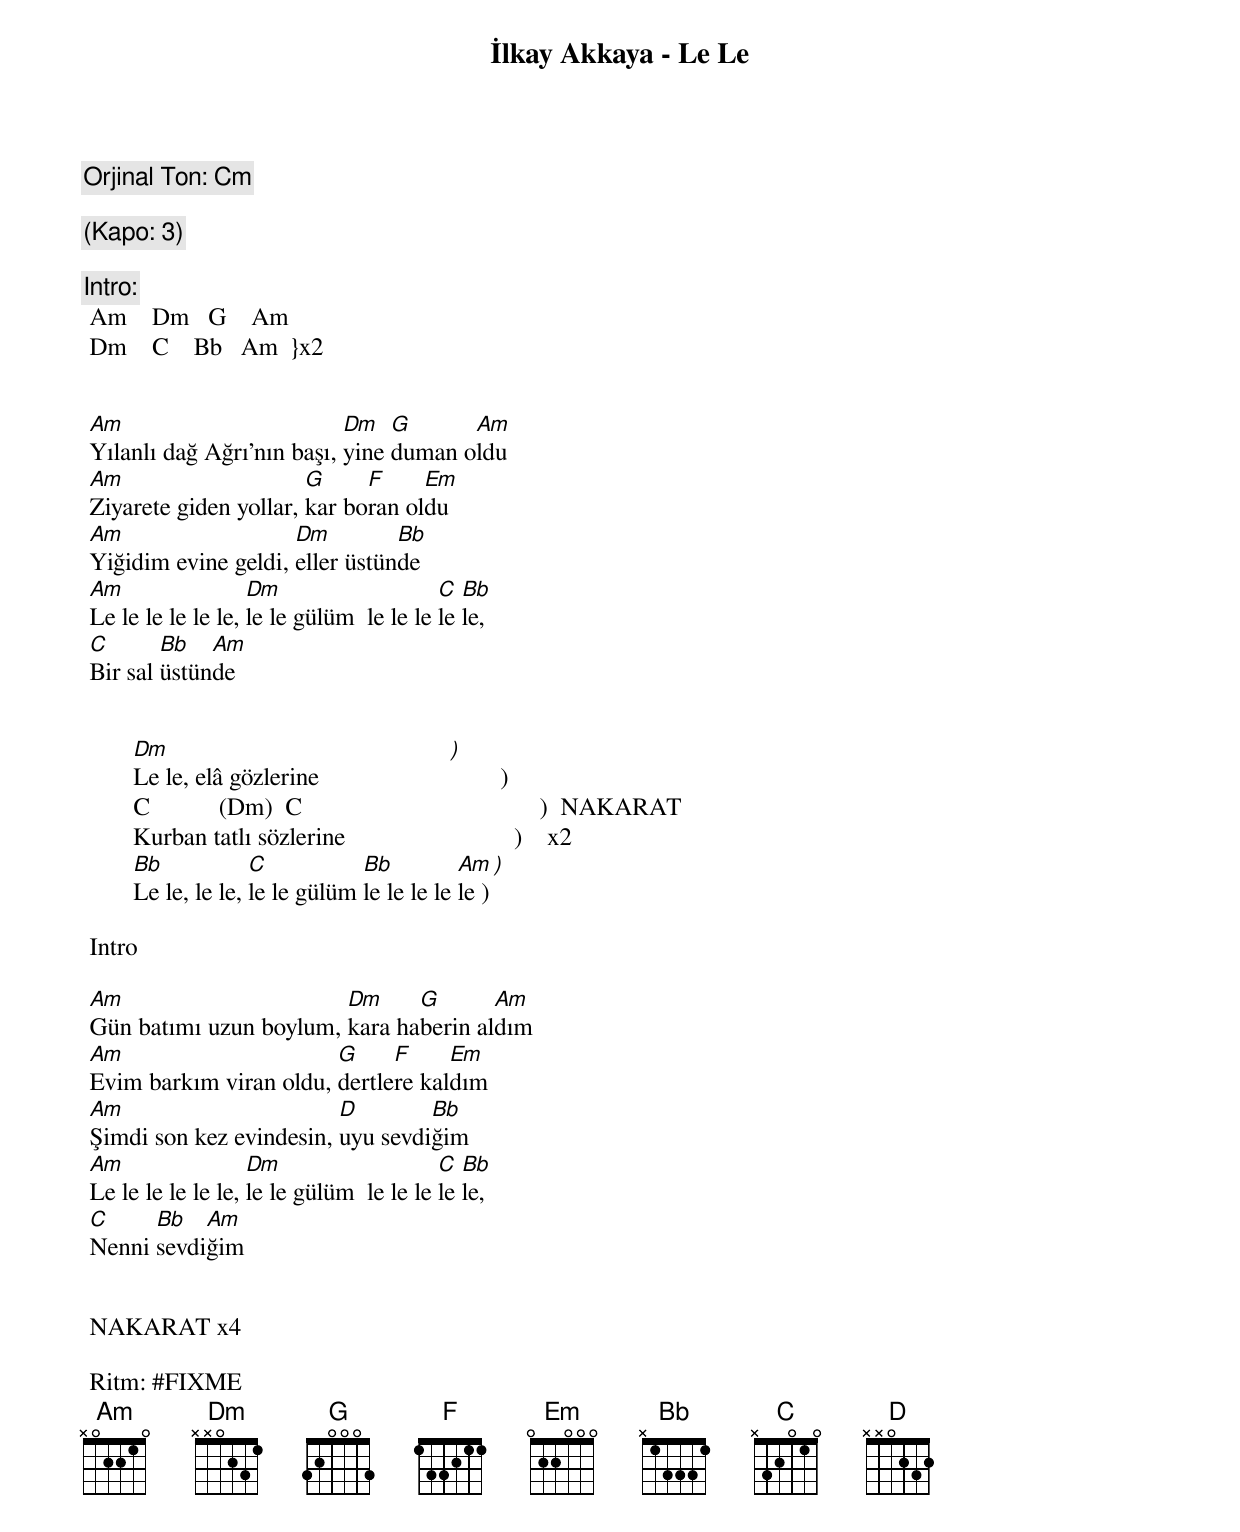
 İlkay Akkaya - Le Le

 Orjinal Ton: Cm

 (Kapo: 3)

 Intro:
 Am    Dm   G    Am
 Dm    C    Bb   Am  }x2


 Am                         Dm   G      Am
 Yılanlı dağ Ağrı'nın başı, yine duman oldu
 Am                     G     F     Em
 Ziyarete giden yollar, kar boran oldu
 Am                   Dm         Bb
 Yiğidim evine geldi, eller üstünde
 Am                 Dm                    C  Bb
 Le le le le le le, le le gülüm  le le le le le,
 C       Bb   Am
 Bir sal üstünde


 	Dm                                       )
 	Le le, elâ gözlerine			         )
 	C	    (Dm)  C			                 )  NAKARAT
 	Kurban tatlı sözlerine			         )    x2
 	Bb	      C           Bb	      Am     )
 	Le le, le le, le le gülüm le le le le le )

 Intro

 Am                      Dm     G       Am
 Gün batımı uzun boylum, kara haberin aldım
 Am                      G     F     Em
 Evim barkım viran oldu, dertlere kaldım
 Am                       D        Bb
 Şimdi son kez evindesin, uyu sevdiğim
 Am                 Dm                    C  Bb
 Le le le le le le, le le gülüm  le le le le le,
 C     Bb   Am
 Nenni sevdiğim


 NAKARAT x4

 Ritm: #FIXME
